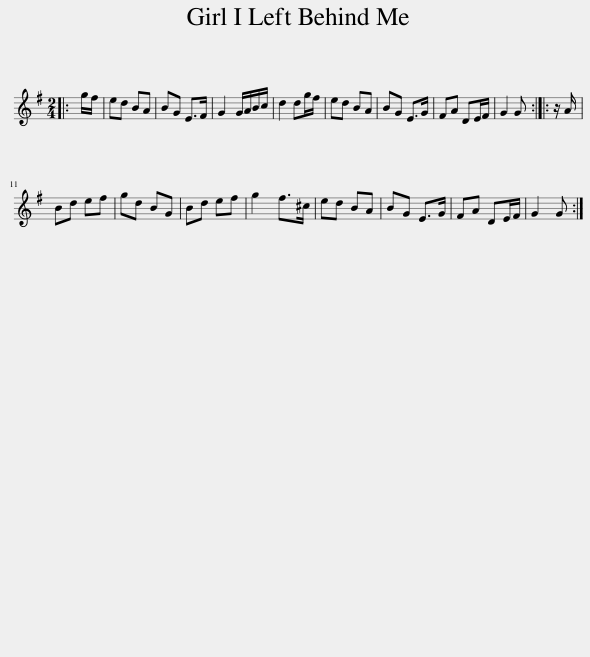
X:1
L:1/8
M:2/4
I:linebreak $
K:G
V:1 treble
V:1
|: g/f/ | ed BA | BG E>F | G2 G/A/B/c/ | d2 dg/f/ | %5
 ed BA | BG E>G | FA DE/F/ | G2 G :: z/ A/ |$ %10
 Bd ef | gd BG | Bd ef | g2 f>^c | ed BA | %15
 BG E>G | FA DE/F/ | G2 G :| %18
